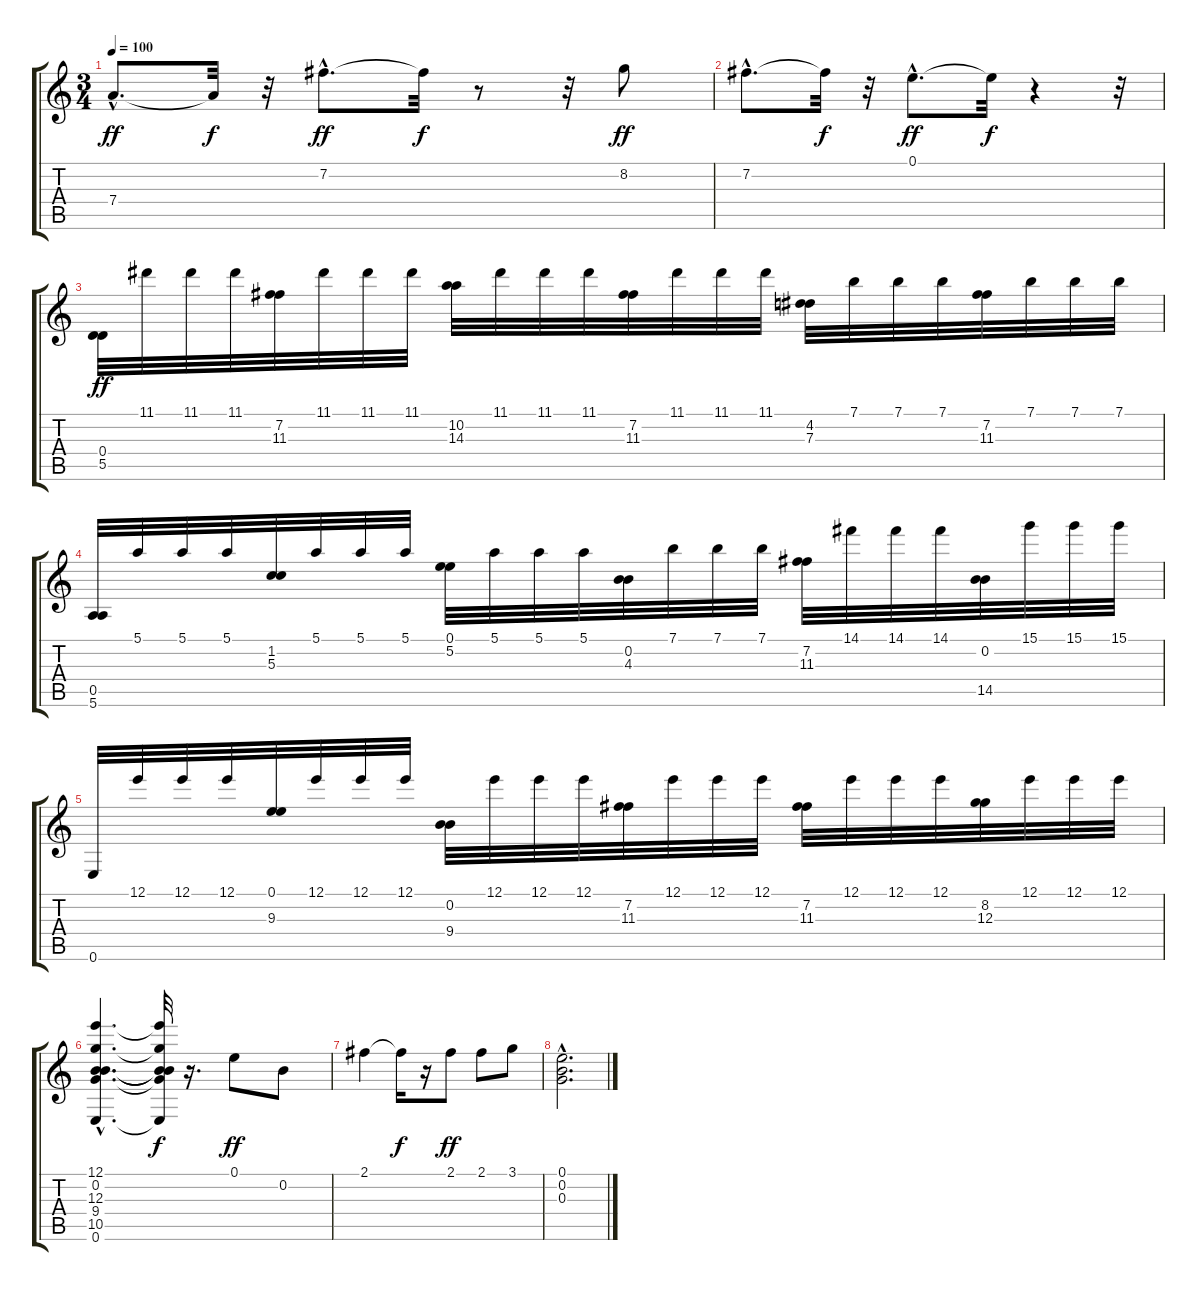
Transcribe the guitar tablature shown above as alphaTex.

\track "" {instrument acousticguitarnylon}
\staff {score tabs}
\tuning (E4 B3 G3 D3 A2 E2) {hide}
\ts (3 4)
\tempo 100
\clef g2
\ks c
7.4{hac}.8{d dy ff} 7.4{t}.32{dy f} r.32 7.2{hac}.8{d dy ff} 7.2{t}.32{dy f} r.8 r.32 8.2.8{dy ff} |
7.2{hac}.8{d} 7.2{t}.32{dy f} r.32 0.1{hac}.8{d dy ff} 0.1{t}.32{dy f} r.4 r.32 |
(0.4 5.5).32{dy ff} 11.1.32 11.1.32 11.1.32 (7.2 11.3).32 11.1.32 11.1.32 11.1.32 (10.2 14.3).32 11.1.32 11.1.32 11.1.32 (7.2 11.3).32 11.1.32 11.1.32 11.1.32 (4.2 7.3).32 7.1.32 7.1.32 7.1.32 (7.2 11.3).32 7.1.32 7.1.32 7.1.32 |
(0.5 5.6).32 5.1.32 5.1.32 5.1.32 (1.2 5.3).32 5.1.32 5.1.32 5.1.32 (0.1 5.2).32 5.1.32 5.1.32 5.1.32 (0.2 4.3).32 7.1.32 7.1.32 7.1.32 (7.2 11.3).32 14.1.32 14.1.32 14.1.32 (0.2 14.5).32 15.1.32 15.1.32 15.1.32 |
0.6.32 12.1.32 12.1.32 12.1.32 (0.1 9.3).32 12.1.32 12.1.32 12.1.32 (0.2 9.4).32 12.1.32 12.1.32 12.1.32 (7.2 11.3).32 12.1.32 12.1.32 12.1.32 (7.2 11.3).32 12.1.32 12.1.32 12.1.32 (8.2 12.3).32 12.1.32 12.1.32 12.1.32 |
(12.1{hac} 0.2{hac} 12.3{hac} 9.4{hac} 10.5{hac} 0.6{hac}).4{d} (12.1{t} 0.2{t} 12.3{t} 9.4{t} 10.5{t} 0.6{t}).32{dy f} r.16{d} 0.1.8{dy ff} 0.2.8 |
2.1.4 2.1{t}.16{dy f} r.16 2.1.8{dy ff} 2.1.8 3.1.8 |
(0.1{hac} 0.2{hac} 0.3{hac}).2{d}
